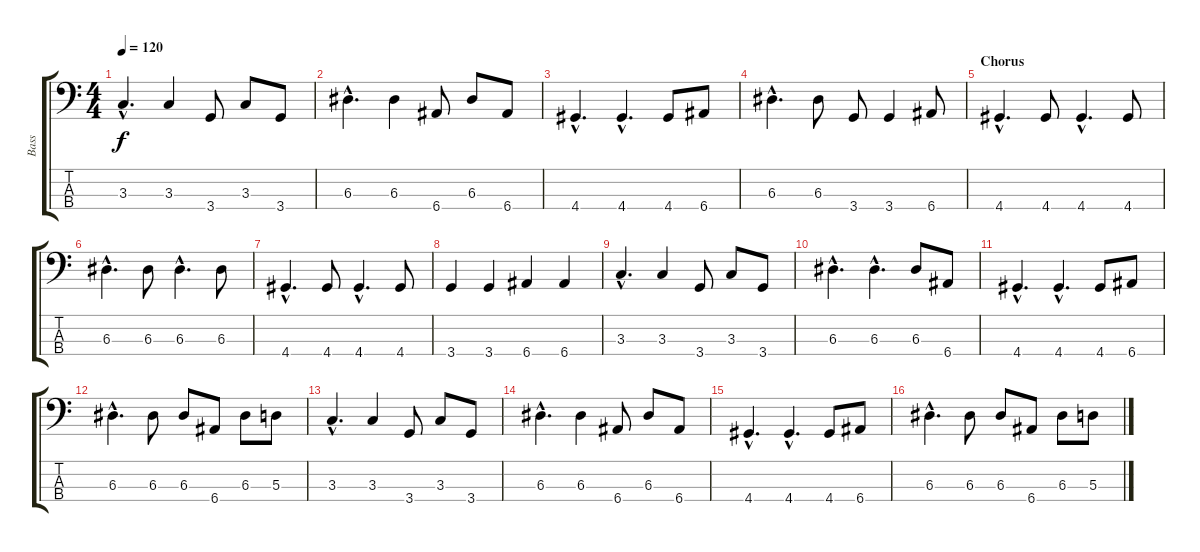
\track ("Bass" "Bass") {instrument electricbassfinger}
\staff {score tabs}
\tuning (G2 D2 A1 E1) {hide}
\ts (4 4)
\tempo 120
\clef f4
\ks c
3.3{hac}.4{d dy f} 3.3.4 3.4.8 3.3.8 3.4.8 |
6.3{hac}.4{d} 6.3.4 6.4.8 6.3.8 6.4.8 |
4.4{hac}.4{d} 4.4{hac}.4{d} 4.4.8 6.4.8 |
6.3{hac}.4{d} 6.3.8 3.4.8 3.4.4 6.4.8 |
\section ("" "Chorus")
4.4{hac}.4{d} 4.4.8 4.4{hac}.4{d} 4.4.8 |
6.3{hac}.4{d} 6.3.8 6.3{hac}.4{d} 6.3.8 |
4.4{hac}.4{d} 4.4.8 4.4{hac}.4{d} 4.4.8 |
3.4.4 3.4.4 6.4.4 6.4.4 |
3.3{hac}.4{d} 3.3.4 3.4.8 3.3.8 3.4.8 |
6.3{hac}.4{d} 6.3{hac}.4{d} 6.3.8 6.4.8 |
4.4{hac}.4{d} 4.4{hac}.4{d} 4.4.8 6.4.8 |
6.3{hac}.4{d} 6.3.8 6.3.8 6.4.8 6.3.8 5.3.8 |
3.3{hac}.4{d} 3.3.4 3.4.8 3.3.8 3.4.8 |
6.3{hac}.4{d} 6.3.4 6.4.8 6.3.8 6.4.8 |
4.4{hac}.4{d} 4.4{hac}.4{d} 4.4.8 6.4.8 |
6.3{hac}.4{d} 6.3.8 6.3.8 6.4.8 6.3.8 5.3.8
